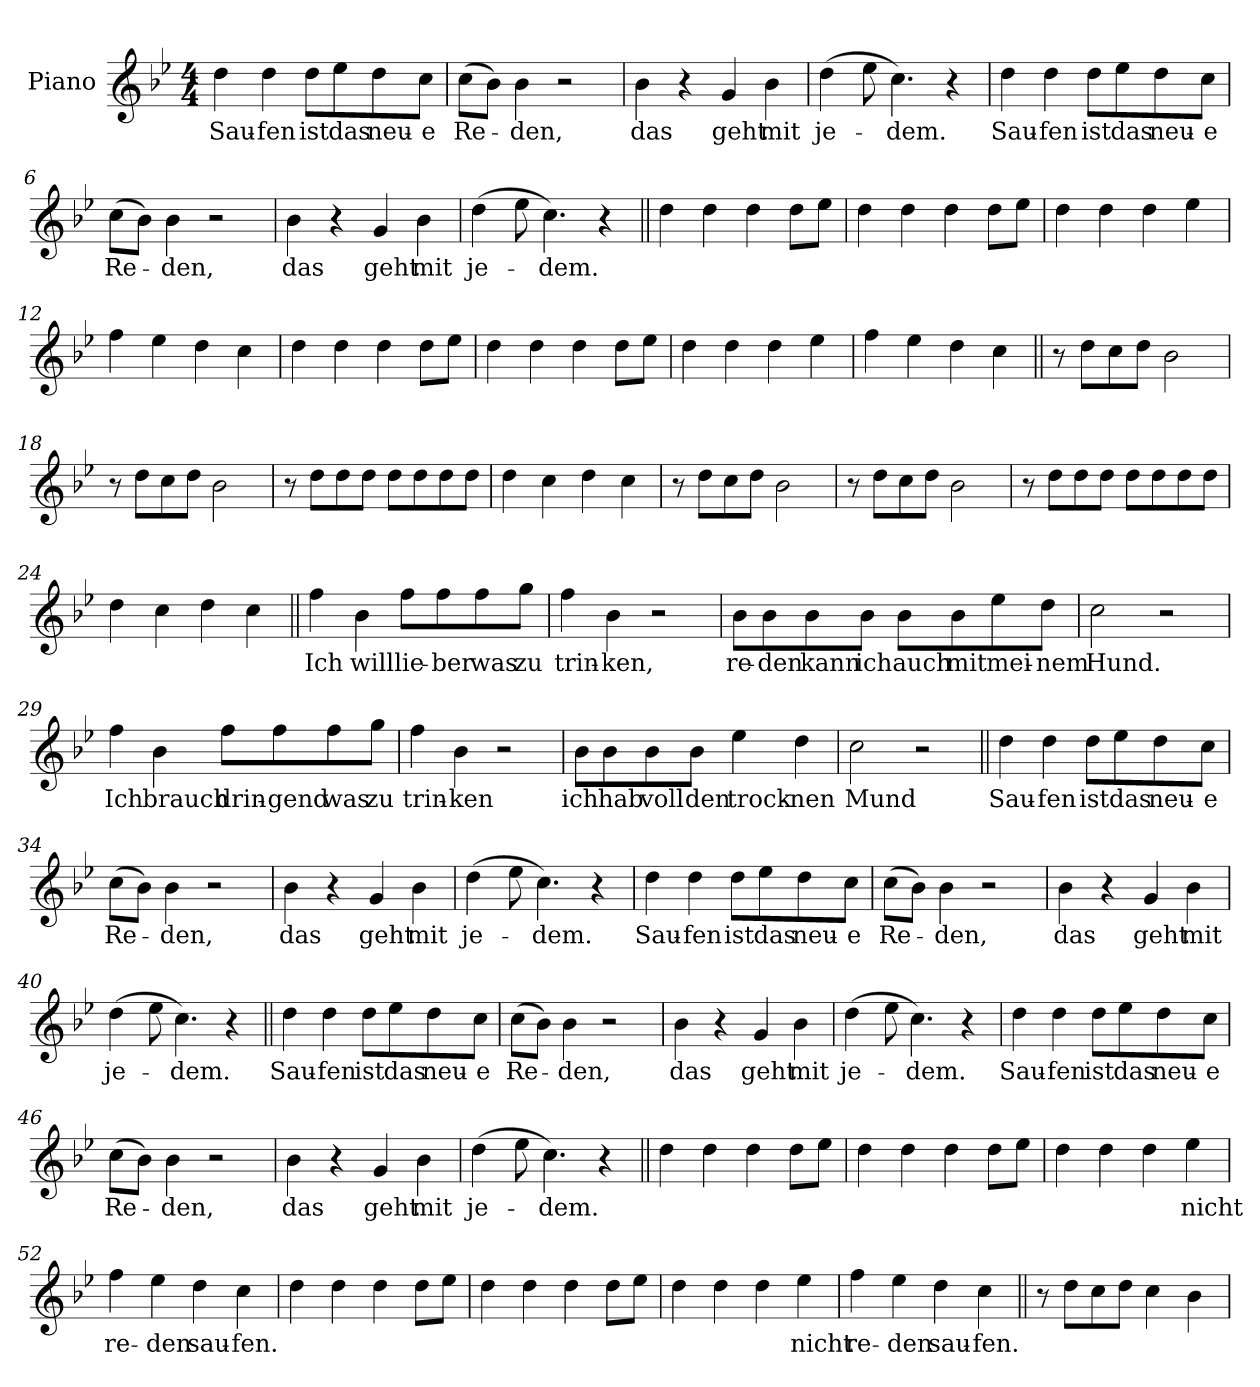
**kern	**text
*part1	*part1
*staff1	*staff1
*I"Piano	*
*I'Pno.	*
*clefG2	*
*k[b-e-]	*
*M4/4	*
*MM140	*
=1	=1
4dd	Sau-
4dd	-fen
8ddL	ist
8ee-	das
8dd	neu-
8ccJ	-e
=2	=2
(8ccL	Re-
8b-J)	.
4b-	-den,
2r	.
=3	=3
4b-	das
4r	.
4g	geht
4b-	mit
=4	=4
(4dd	je-
8ee-	.
4.cc)	-dem.
4r	.
=5	=5
4dd	Sau-
4dd	-fen
8ddL	ist
8ee-	das
8dd	neu-
8ccJ	-e
=6	=6
(8ccL	Re-
8b-J)	.
4b-	-den,
2r	.
=7	=7
4b-	das
4r	.
4g	geht
4b-	mit
=8	=8
(4dd	je-
8ee-	.
4.cc)	-dem.
4r	.
=9||	=9||
4dd	.
4dd	.
4dd	.
8ddL	.
8ee-J	.
=10	=10
4dd	.
4dd	.
4dd	.
8ddL	.
8ee-J	.
=11	=11
4dd	.
4dd	.
4dd	.
4ee-	.
=12	=12
4ff	.
4ee-	.
4dd	.
4cc	.
=13	=13
4dd	.
4dd	.
4dd	.
8ddL	.
8ee-J	.
=14	=14
4dd	.
4dd	.
4dd	.
8ddL	.
8ee-J	.
=15	=15
4dd	.
4dd	.
4dd	.
4ee-	.
=16	=16
4ff	.
4ee-	.
4dd	.
4cc	.
=17||	=17||
8r	.
8ddL	.
8cc	.
8ddJ	.
2b-	.
=18	=18
8r	.
8ddL	.
8cc	.
8ddJ	.
2b-	.
=19	=19
8r	.
8ddL	.
8dd	.
8ddJ	.
8ddL	.
8dd	.
8dd	.
8ddJ	.
=20	=20
4dd	.
4cc	.
4dd	.
4cc	.
=21	=21
8r	.
8ddL	.
8cc	.
8ddJ	.
2b-	.
=22	=22
8r	.
8ddL	.
8cc	.
8ddJ	.
2b-	.
=23	=23
8r	.
8ddL	.
8dd	.
8ddJ	.
8ddL	.
8dd	.
8dd	.
8ddJ	.
=24	=24
4dd	.
4cc	.
4dd	.
4cc	.
=25||	=25||
4ff	Ich
4b-	will
8ffL	lie-
8ff	-ber
8ff	was
8ggJ	zu
=26	=26
4ff	trin-
4b-	-ken,
2r	.
=27	=27
8b-L	re-
8b-	-den
8b-	kann
8b-J	ich
8b-L	auch
8b-	mit
8ee-	mei-
8ddJ	-nem
=28	=28
2cc	Hund.
2r	.
=29	=29
4ff	Ich
4b-	brauch
8ffL	drin-
8ff	-gend
8ff	was
8ggJ	zu
=30	=30
4ff	trin-
4b-	-ken
2r	.
=31	=31
8b-L	ich
8b-	hab
8b-	voll
8b-J	den
4ee-	trock-
4dd	-nen
=32	=32
2cc	Mund
2r	.
=33||	=33||
4dd	Sau-
4dd	-fen
8ddL	ist
8ee-	das
8dd	neu-
8ccJ	-e
=34	=34
(8ccL	Re-
8b-J)	.
4b-	-den,
2r	.
=35	=35
4b-	das
4r	.
4g	geht
4b-	mit
=36	=36
(4dd	je-
8ee-	.
4.cc)	-dem.
4r	.
=37	=37
4dd	Sau-
4dd	-fen
8ddL	ist
8ee-	das
8dd	neu-
8ccJ	-e
=38	=38
(8ccL	Re-
8b-J)	.
4b-	-den,
2r	.
=39	=39
4b-	das
4r	.
4g	geht
4b-	mit
=40	=40
(4dd	je-
8ee-	.
4.cc)	-dem.
4r	.
=41||	=41||
4dd	Sau-
4dd	-fen
8ddL	ist
8ee-	das
8dd	neu-
8ccJ	-e
=42	=42
(8ccL	Re-
8b-J)	.
4b-	-den,
2r	.
=43	=43
4b-	das
4r	.
4g	geht
4b-	mit
=44	=44
(4dd	je-
8ee-	.
4.cc)	-dem.
4r	.
=45	=45
4dd	Sau-
4dd	-fen
8ddL	ist
8ee-	das
8dd	neu-
8ccJ	-e
=46	=46
(8ccL	Re-
8b-J)	.
4b-	-den,
2r	.
=47	=47
4b-	das
4r	.
4g	geht
4b-	mit
=48	=48
(4dd	je-
8ee-	.
4.cc)	-dem.
4r	.
=49||	=49||
4dd	.
4dd	.
4dd	.
8ddL	.
8ee-J	.
=50	=50
4dd	.
4dd	.
4dd	.
8ddL	.
8ee-J	.
=51	=51
4dd	.
4dd	.
4dd	.
4ee-	nicht
=52	=52
4ff	re-
4ee-	-den
4dd	sau-
4cc	-fen.
=53	=53
4dd	.
4dd	.
4dd	.
8ddL	.
8ee-J	.
=54	=54
4dd	.
4dd	.
4dd	.
8ddL	.
8ee-J	.
=55	=55
4dd	.
4dd	.
4dd	.
4ee-	nicht
=56	=56
4ff	re-
4ee-	-den
4dd	sau-
4cc	-fen.
=57||	=57||
8r	.
8ddL	.
8cc	.
8ddJ	.
4cc	.
4b-	.
=	=
*-	*-
